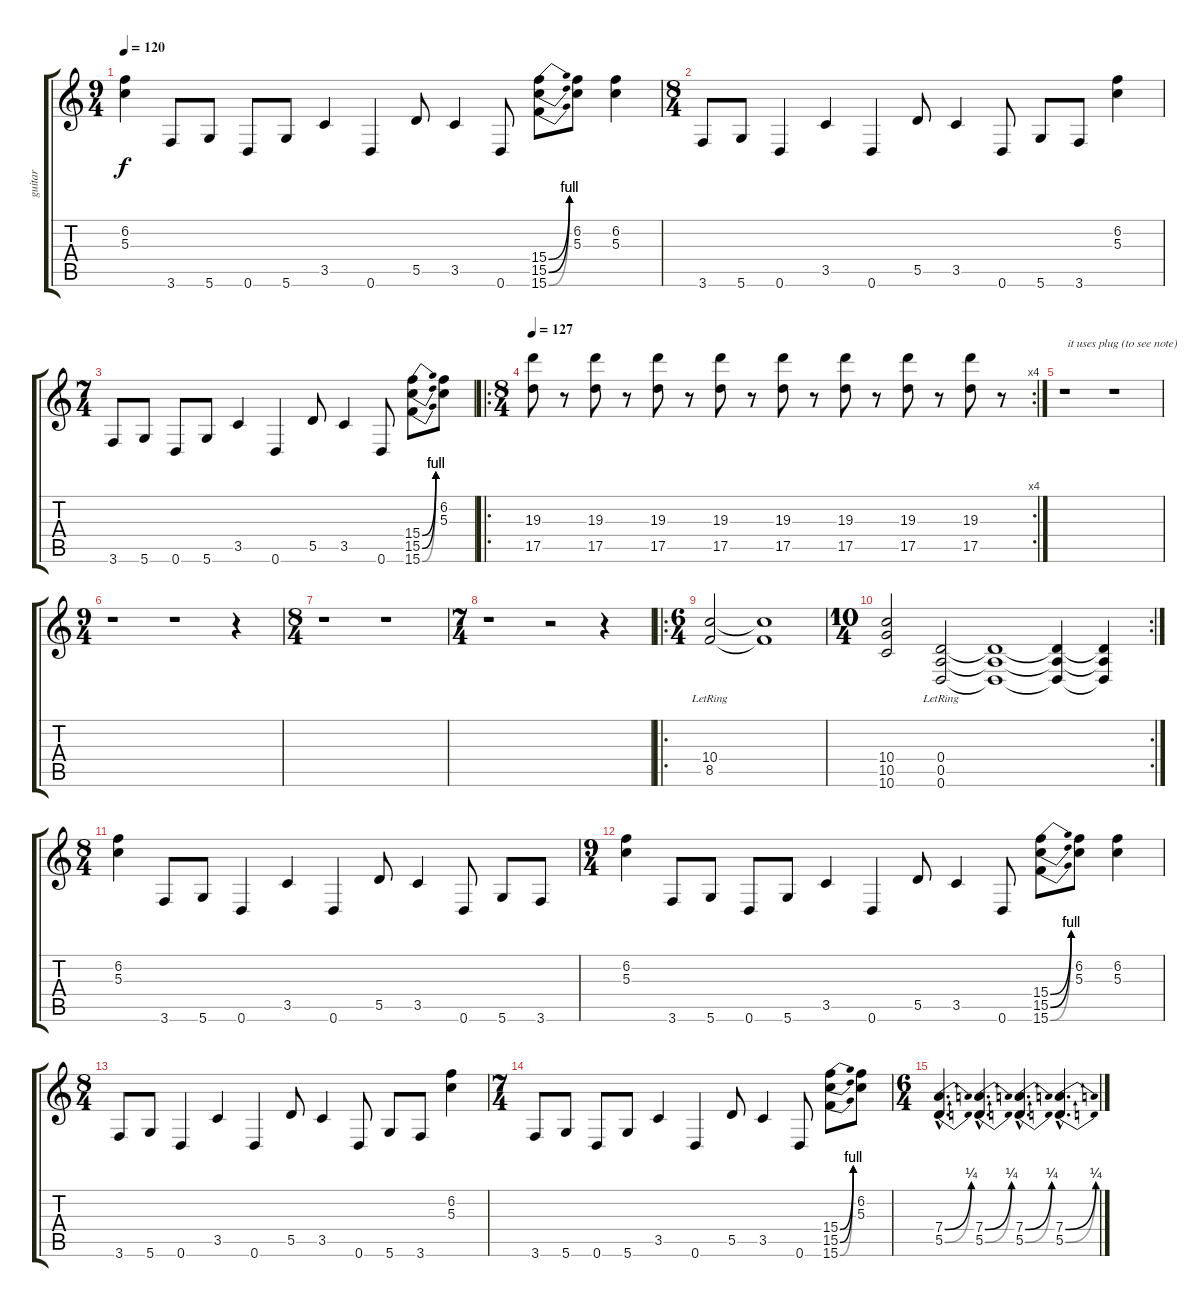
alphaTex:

\track ("guitar" "guitar") {instrument distortionguitar}
\staff {score tabs}
\tuning (E4 B3 G3 D3 A2 D2) {hide}
\ts (9 4)
\tempo 120
\clef g2
\ks c
(6.2 5.3).4{dy f} 3.6.8 5.6.8 0.6.8 5.6.8 3.5.4 0.6.4 5.5.8 3.5.4 0.6.8 (15.4{be (bend 0 0 60 4)} 15.5{be (bend 0 0 60 4)} 15.6{be (bend 0 0 60 4)}).8 (6.2 5.3).8 (6.2 5.3).4 |
\ts (8 4)
3.6.8 5.6.8 0.6.4 3.5.4 0.6.4 5.5.8 3.5.4 0.6.8 5.6.8 3.6.8 (6.2 5.3).4 |
\ts (7 4)
3.6.8 5.6.8 0.6.8 5.6.8 3.5.4 0.6.4 5.5.8 3.5.4 0.6.8 (15.4{be (bend 0 0 60 4)} 15.5{be (bend 0 0 60 4)} 15.6{be (bend 0 0 60 4)}).8 (6.2 5.3).8 |
\ro
\rc 4
\ts (8 4)
\tempo 127
(19.3 17.5).8 r.8 (19.3 17.5).8 r.8 (19.3 17.5).8 r.8 (19.3 17.5).8 r.8 (19.3 17.5).8 r.8 (19.3 17.5).8 r.8 (19.3 17.5).8 r.8 (19.3 17.5).8 r.8 |
r.1{txt " it uses plug (to see note)"} r.1 |
\ts (9 4)
r.1 r.1 r.4 |
\ts (8 4)
r.1 r.1 |
\ts (7 4)
r.1 r.2 r.4 |
\ro
\ts (6 4)
(10.4{lr} 8.5{lr}).2 (10.4{t} 8.5{t}).1 |
\rc 2
\ts (10 4)
(10.4 10.5 10.6).2 (0.4{lr} 0.5{lr} 0.6{lr}).2 (0.4{t} 0.5{t} 0.6{t}).1 (0.4{t} 0.5{t} 0.6{t}).4 (0.4{t} 0.5{t} 0.6{t}).4 |
\ts (8 4)
(6.2 5.3).4 3.6.8 5.6.8 0.6.4 3.5.4 0.6.4 5.5.8 3.5.4 0.6.8 5.6.8 3.6.8 |
\ts (9 4)
(6.2 5.3).4 3.6.8 5.6.8 0.6.8 5.6.8 3.5.4 0.6.4 5.5.8 3.5.4 0.6.8 (15.4{be (bend 0 0 60 4)} 15.5{be (bend 0 0 60 4)} 15.6{be (bend 0 0 60 4)}).8 (6.2 5.3).8 (6.2 5.3).4 |
\ts (8 4)
3.6.8 5.6.8 0.6.4 3.5.4 0.6.4 5.5.8 3.5.4 0.6.8 5.6.8 3.6.8 (6.2 5.3).4 |
\ts (7 4)
3.6.8 5.6.8 0.6.8 5.6.8 3.5.4 0.6.4 5.5.8 3.5.4 0.6.8 (15.4{be (bend 0 0 60 4)} 15.5{be (bend 0 0 60 4)} 15.6{be (bend 0 0 60 4)}).8 (6.2 5.3).8 |
\ts (6 4)
(7.4{be (bend 0 0 60 1) hac} 5.5{be (bend 0 0 60 1) hac}).4{d} (7.4{be (bend 0 0 60 1) hac} 5.5{be (bend 0 0 60 1) hac}).4{d} (7.4{be (bend 0 0 60 1) hac} 5.5{be (bend 0 0 60 1) hac}).4{d} (7.4{be (bend 0 0 60 1) hac} 5.5{be (bend 0 0 60 1) hac}).4{d}
